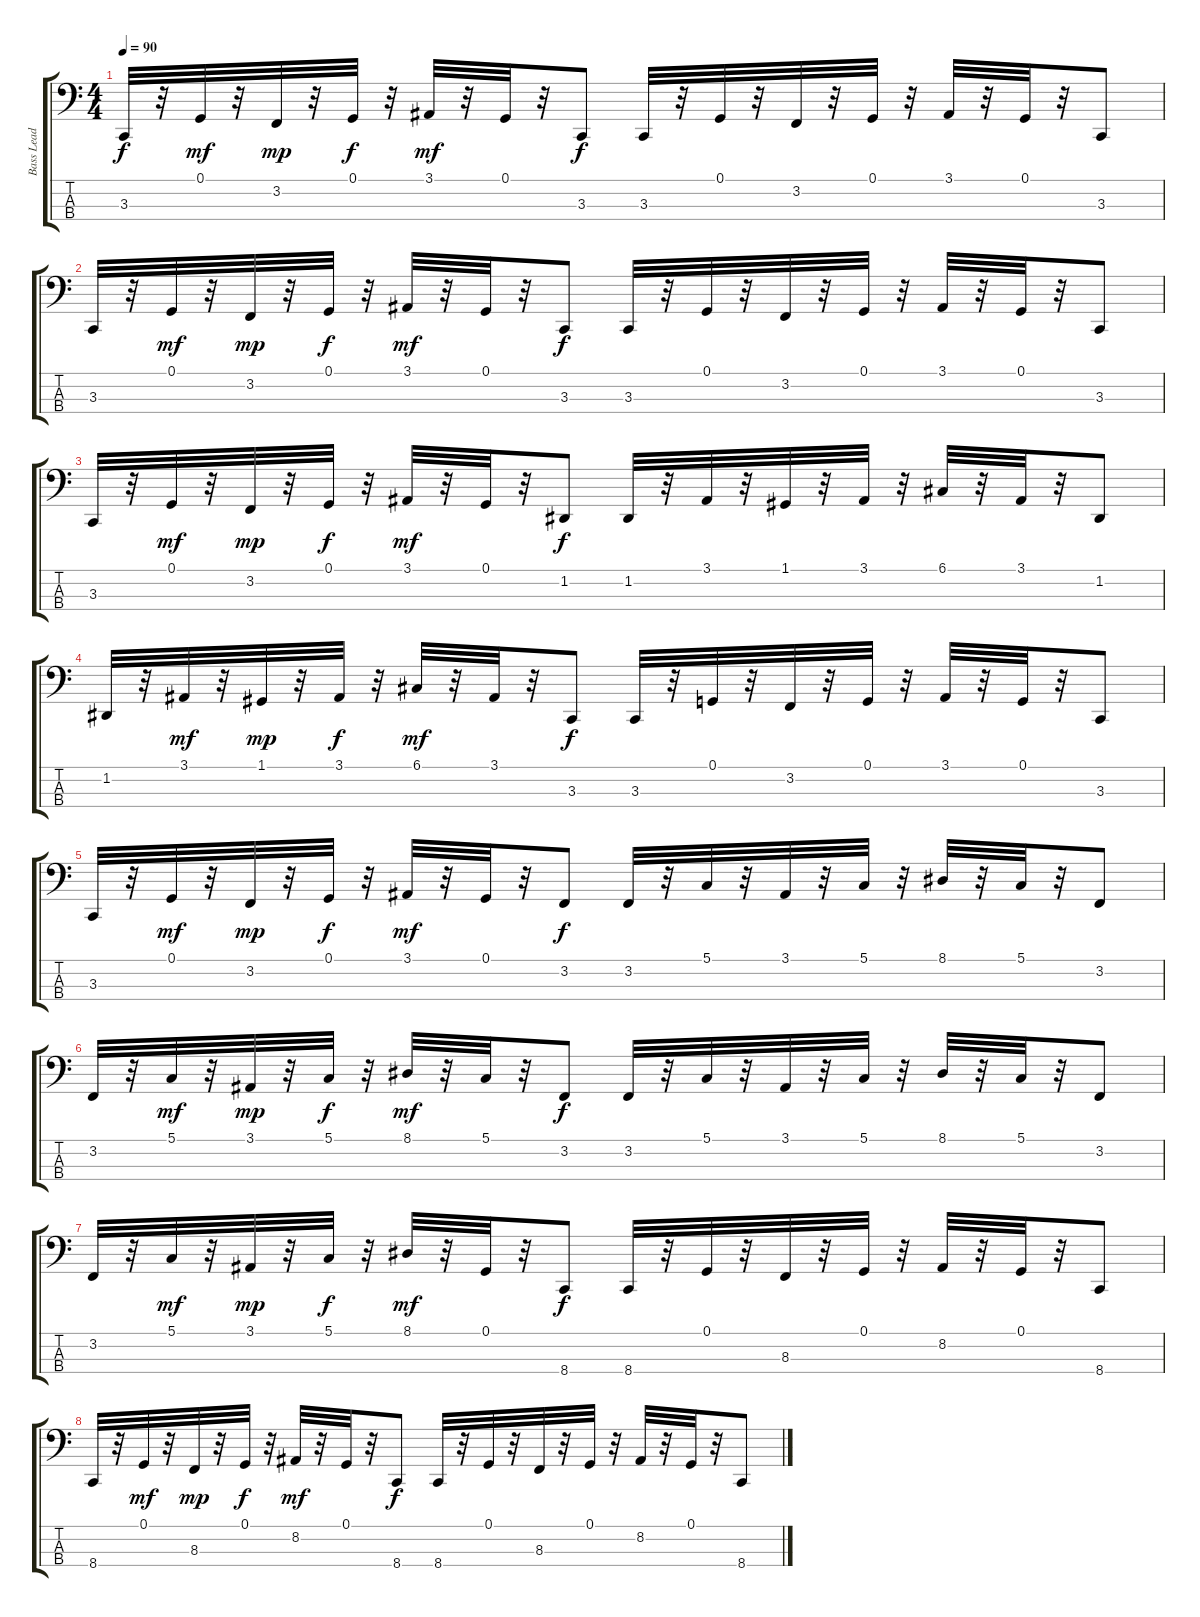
\track ("Bass Lead" "Bass Lead") {instrument lead8bassandlead}
\staff {score tabs}
\tuning (G2 D2 A1 E1) {hide}
\ts (4 4)
\tempo 90
\clef f4
\ks c
3.3.32{dy f} r.32 0.1.32{dy mf} r.32 3.2.32{dy mp} r.32 0.1.32{dy f} r.32 3.1.32{dy mf} r.32 0.1.32 r.32 3.3.8{dy f} 3.3.32 r.32 0.1.32 r.32 3.2.32 r.32 0.1.32 r.32 3.1.32 r.32 0.1.32 r.32 3.3.8 |
3.3.32 r.32 0.1.32{dy mf} r.32 3.2.32{dy mp} r.32 0.1.32{dy f} r.32 3.1.32{dy mf} r.32 0.1.32 r.32 3.3.8{dy f} 3.3.32 r.32 0.1.32 r.32 3.2.32 r.32 0.1.32 r.32 3.1.32 r.32 0.1.32 r.32 3.3.8 |
3.3.32 r.32 0.1.32{dy mf} r.32 3.2.32{dy mp} r.32 0.1.32{dy f} r.32 3.1.32{dy mf} r.32 0.1.32 r.32 1.2.8{dy f} 1.2.32 r.32 3.1.32 r.32 1.1.32 r.32 3.1.32 r.32 6.1.32 r.32 3.1.32 r.32 1.2.8 |
1.2.32 r.32 3.1.32{dy mf} r.32 1.1.32{dy mp} r.32 3.1.32{dy f} r.32 6.1.32{dy mf} r.32 3.1.32 r.32 3.3.8{dy f} 3.3.32 r.32 0.1.32 r.32 3.2.32 r.32 0.1.32 r.32 3.1.32 r.32 0.1.32 r.32 3.3.8 |
3.3.32 r.32 0.1.32{dy mf} r.32 3.2.32{dy mp} r.32 0.1.32{dy f} r.32 3.1.32{dy mf} r.32 0.1.32 r.32 3.2.8{dy f} 3.2.32 r.32 5.1.32 r.32 3.1.32 r.32 5.1.32 r.32 8.1.32 r.32 5.1.32 r.32 3.2.8 |
3.2.32 r.32 5.1.32{dy mf} r.32 3.1.32{dy mp} r.32 5.1.32{dy f} r.32 8.1.32{dy mf} r.32 5.1.32 r.32 3.2.8{dy f} 3.2.32 r.32 5.1.32 r.32 3.1.32 r.32 5.1.32 r.32 8.1.32 r.32 5.1.32 r.32 3.2.8 |
3.2.32 r.32 5.1.32{dy mf} r.32 3.1.32{dy mp} r.32 5.1.32{dy f} r.32 8.1.32{dy mf} r.32 0.1.32 r.32 8.4.8{dy f} 8.4.32 r.32 0.1.32 r.32 8.3.32 r.32 0.1.32 r.32 8.2.32 r.32 0.1.32 r.32 8.4.8 |
8.4.32 r.32 0.1.32{dy mf} r.32 8.3.32{dy mp} r.32 0.1.32{dy f} r.32 8.2.32{dy mf} r.32 0.1.32 r.32 8.4.8{dy f} 8.4.32 r.32 0.1.32 r.32 8.3.32 r.32 0.1.32 r.32 8.2.32 r.32 0.1.32 r.32 8.4.8
